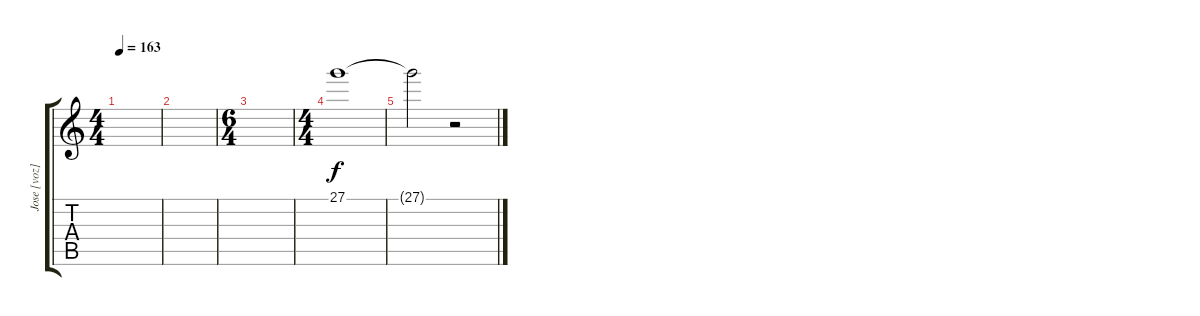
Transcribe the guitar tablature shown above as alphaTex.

\track ("Jose [voz]" "Jose [voz]") {instrument pad7halo}
\staff {score tabs}
\tuning (E4 B3 G3 D3 A2 E2) {hide}
\ts (4 4)
\tempo 163
\clef g2
\ks c
|
|
\ts (6 4)
|
\ts (4 4)
27.1.1 |
27.1{t}.2 r.2
